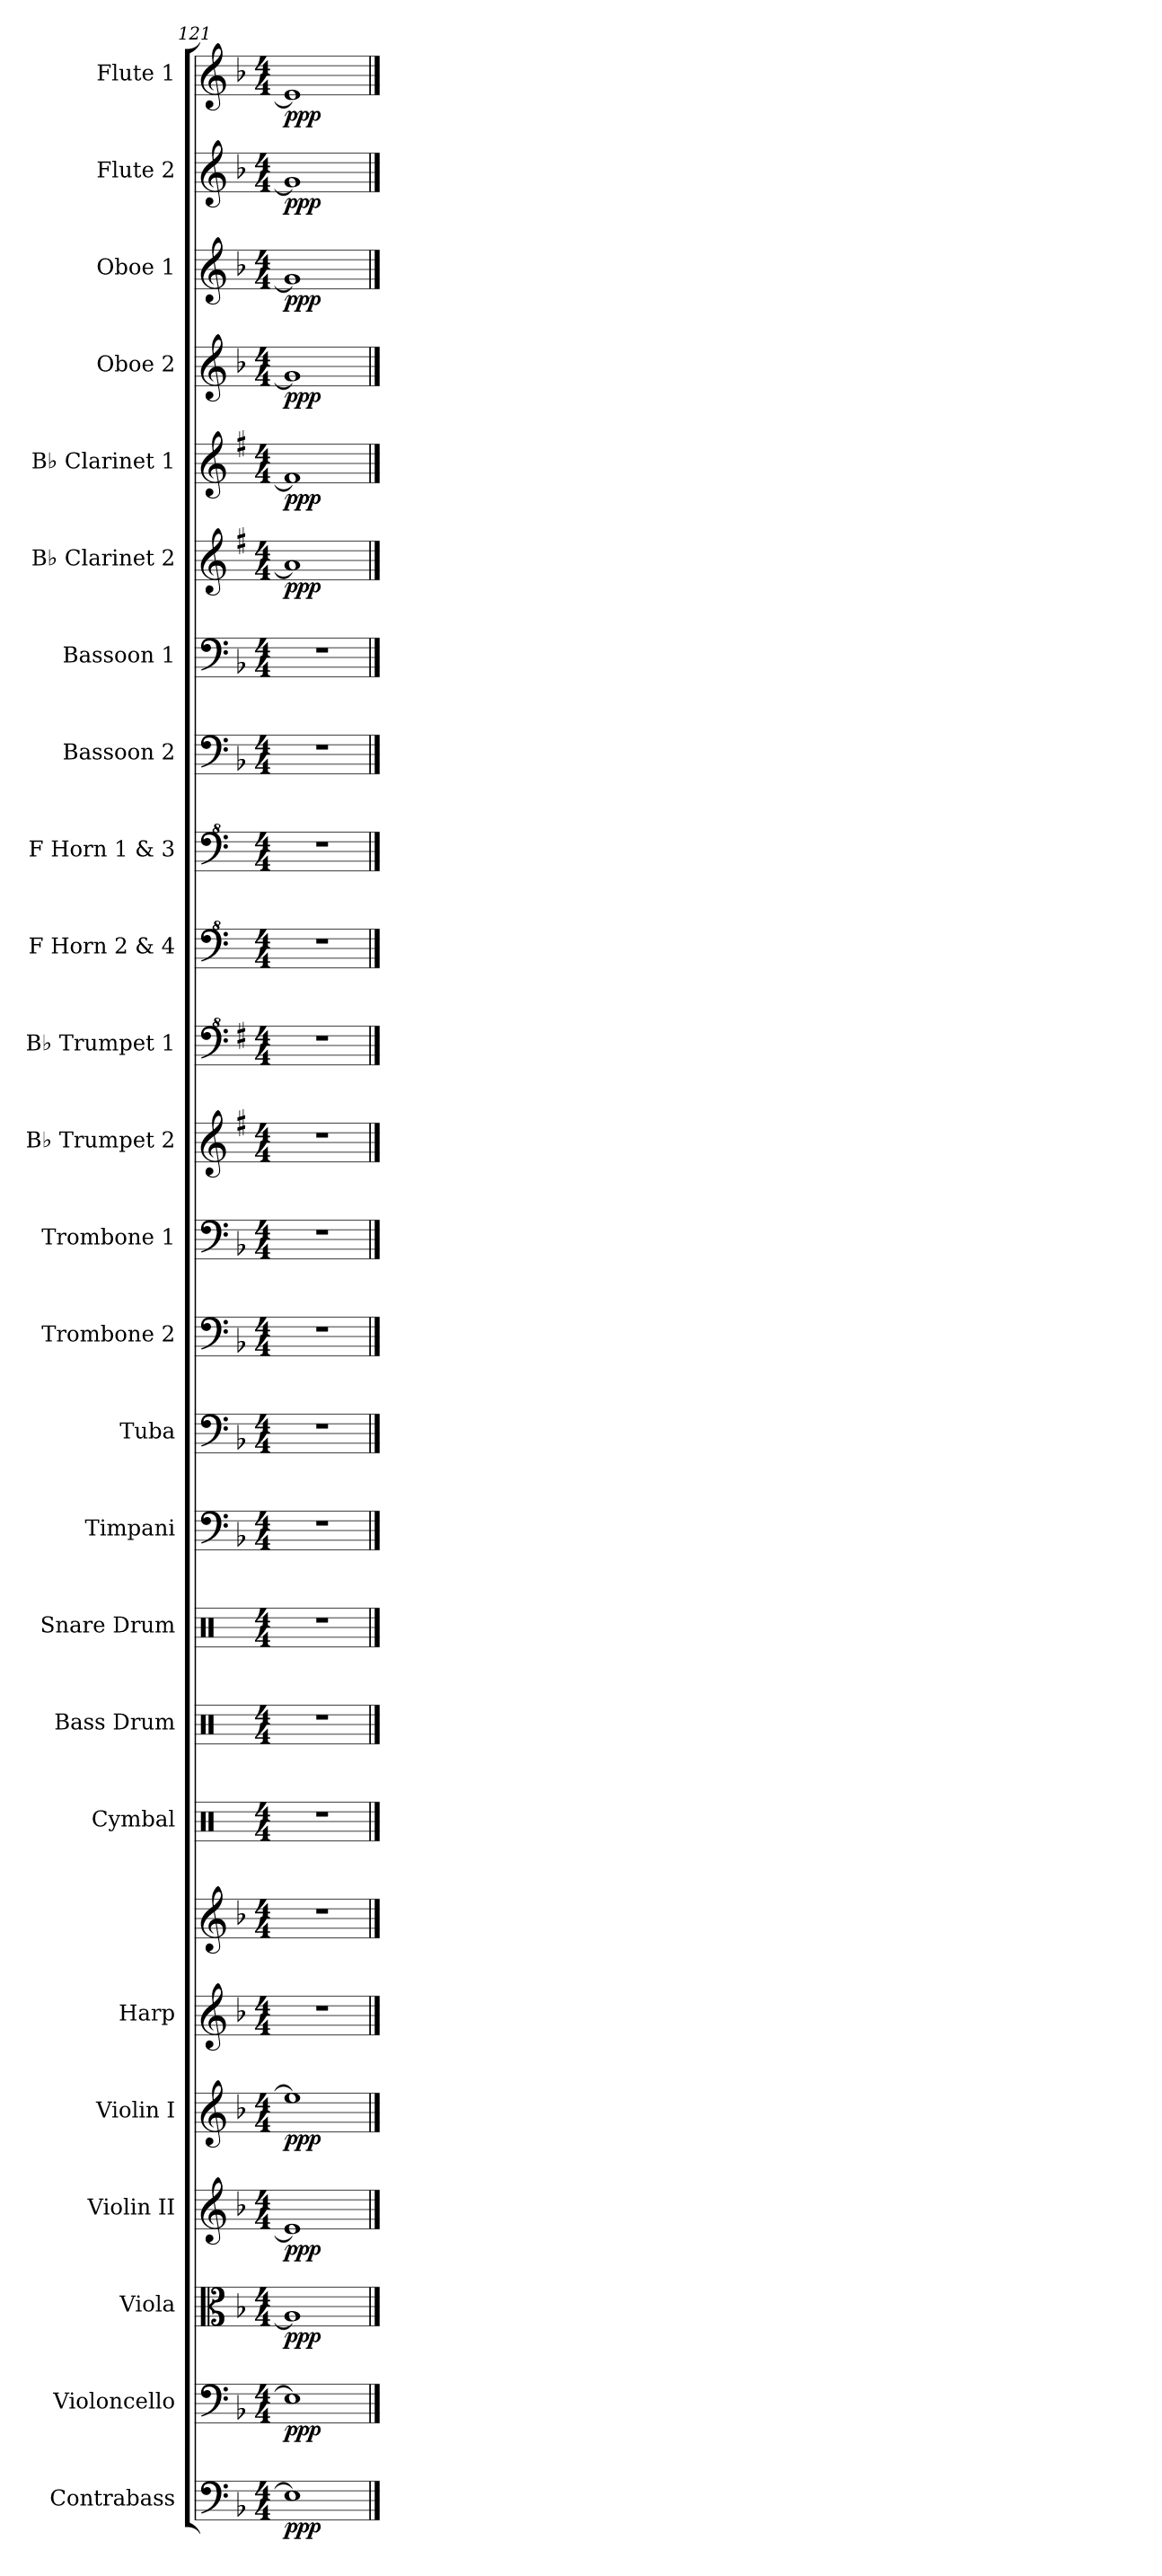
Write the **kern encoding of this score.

**kern	**dynam	**kern	**dynam	**kern	**dynam	**kern	**dynam	**kern	**dynam	**kern	**kern	**kern	**kern	**kern	**kern	**kern	**kern	**kern	**kern	**kern	**kern	**kern	**kern	**kern	**kern	**dynam	**kern	**dynam	**kern	**dynam	**kern	**dynam	**kern	**dynam	**kern	**dynam
*part25	*part25	*part24	*part24	*part23	*part23	*part22	*part22	*part21	*part21	*part20	*part20	*part19	*part18	*part17	*part16	*part15	*part14	*part13	*part12	*part11	*part10	*part9	*part8	*part7	*part6	*part6	*part5	*part5	*part4	*part4	*part3	*part3	*part2	*part2	*part1	*part1
*staff26	*staff26	*staff25	*staff25	*staff24	*staff24	*staff23	*staff23	*staff22	*staff22	*staff21	*staff20	*staff19	*staff18	*staff17	*staff16	*staff15	*staff14	*staff13	*staff12	*staff11	*staff10	*staff9	*staff8	*staff7	*staff6	*staff6	*staff5	*staff5	*staff4	*staff4	*staff3	*staff3	*staff2	*staff2	*staff1	*staff1
*I"Contrabass	*	*I"Violoncello	*	*I"Viola	*	*I"Violin II	*	*I"Violin I	*	*I"Harp	*	*I"Cymbal	*I"Bass Drum	*I"Snare Drum	*I"Timpani	*I"Tuba	*I"Trombone 2	*I"Trombone 1	*I"B♭ Trumpet 2	*I"B♭ Trumpet 1	*I"F Horn 2 &amp; 4	*I"F Horn 1 &amp; 3	*I"Bassoon 2	*I"Bassoon 1	*I"B♭ Clarinet 2	*	*I"B♭ Clarinet 1	*	*I"Oboe 2	*	*I"Oboe 1	*	*I"Flute 2	*	*I"Flute 1	*
*I'Cb.	*	*I'Vc.	*	*I'Vla.	*	*I'Vln. 2	*	*I'Vln. 1	*	*I'Hrp.	*	*I'Cym.	*I'B. Dr.	*I'Sn. Dr.	*I'Timp.	*I'Tba.	*I'Tbn. 2	*I'Tbn. 1	*I'B♭ Tpt. 2	*I'B♭ Tpt. 1	*I'F Hn. 2 4	*I'F Hn. 1 3	*I'Bsn. 2	*I'Bsn. 1	*I'B♭ Cl. 2	*	*I'B♭ Cl. 1	*	*I'Ob. 2	*	*I'Ob. 1	*	*I'Fl. 2	*	*I'Fl. 1	*
*clefF4	*	*clefF4	*	*clefC3	*	*clefG2	*	*clefG2	*	*clefG2	*clefG2	*clefX	*clefX	*clefX	*clefF4	*clefF4	*clefF4	*clefF4	*clefG2	*clefF^4	*clefF^4	*clefF^4	*clefF4	*clefF4	*clefG2	*	*clefG2	*	*clefG2	*	*clefG2	*	*clefG2	*	*clefG2	*
*ITrd7c12	*	*	*	*	*	*	*	*	*	*	*	*	*	*	*	*	*	*	*ITrd1c2	*ITrd1c2	*ITrd4c7	*ITrd4c7	*	*	*ITrd1c2	*	*ITrd1c2	*	*	*	*	*	*	*	*	*
*k[b-]	*	*k[b-]	*	*k[b-]	*	*k[b-]	*	*k[b-]	*	*k[b-]	*k[b-]	*k[]	*k[]	*k[]	*k[b-]	*k[b-]	*k[b-]	*k[b-]	*k[b-]	*k[b-]	*k[b-]	*k[b-]	*k[b-]	*k[b-]	*k[b-]	*	*k[b-]	*	*k[b-]	*	*k[b-]	*	*k[b-]	*	*k[b-]	*
*M4/4	*	*M4/4	*	*M4/4	*	*M4/4	*	*M4/4	*	*M4/4	*M4/4	*M4/4	*M4/4	*M4/4	*M4/4	*M4/4	*M4/4	*M4/4	*M4/4	*M4/4	*M4/4	*M4/4	*M4/4	*M4/4	*M4/4	*	*M4/4	*	*M4/4	*	*M4/4	*	*M4/4	*	*M4/4	*
=121	=121	=121	=121	=121	=121	=121	=121	=121	=121	=121	=121	=121	=121	=121	=121	=121	=121	=121	=121	=121	=121	=121	=121	=121	=121	=121	=121	=121	=121	=121	=121	=121	=121	=121	=121	=121
!	!LO:DY:b	!	!LO:DY:b	!	!LO:DY:b	!	!LO:DY:b	!	!LO:DY:b	!	!	!	!	!	!	!	!	!	!	!	!	!	!	!	!	!LO:DY:b	!	!LO:DY:b	!	!LO:DY:b	!	!LO:DY:b	!	!LO:DY:b	!	!LO:DY:b
1EE]	ppp	1E]	ppp	1A-]	ppp	1e]	ppp	1ee]	ppp	1r	1r	1r	1r	1r	1r	1r	1r	1r	1r	1r	1r	1r	1r	1r	1g#]	ppp	1e]	ppp	1g#]	ppp	1g#]	ppp	1g#]	ppp	1e]	ppp
==	==	==	==	==	==	==	==	==	==	==	==	==	==	==	==	==	==	==	==	==	==	==	==	==	==	==	==	==	==	==	==	==	==	==	==	==
*-	*-	*-	*-	*-	*-	*-	*-	*-	*-	*-	*-	*-	*-	*-	*-	*-	*-	*-	*-	*-	*-	*-	*-	*-	*-	*-	*-	*-	*-	*-	*-	*-	*-	*-	*-	*-
